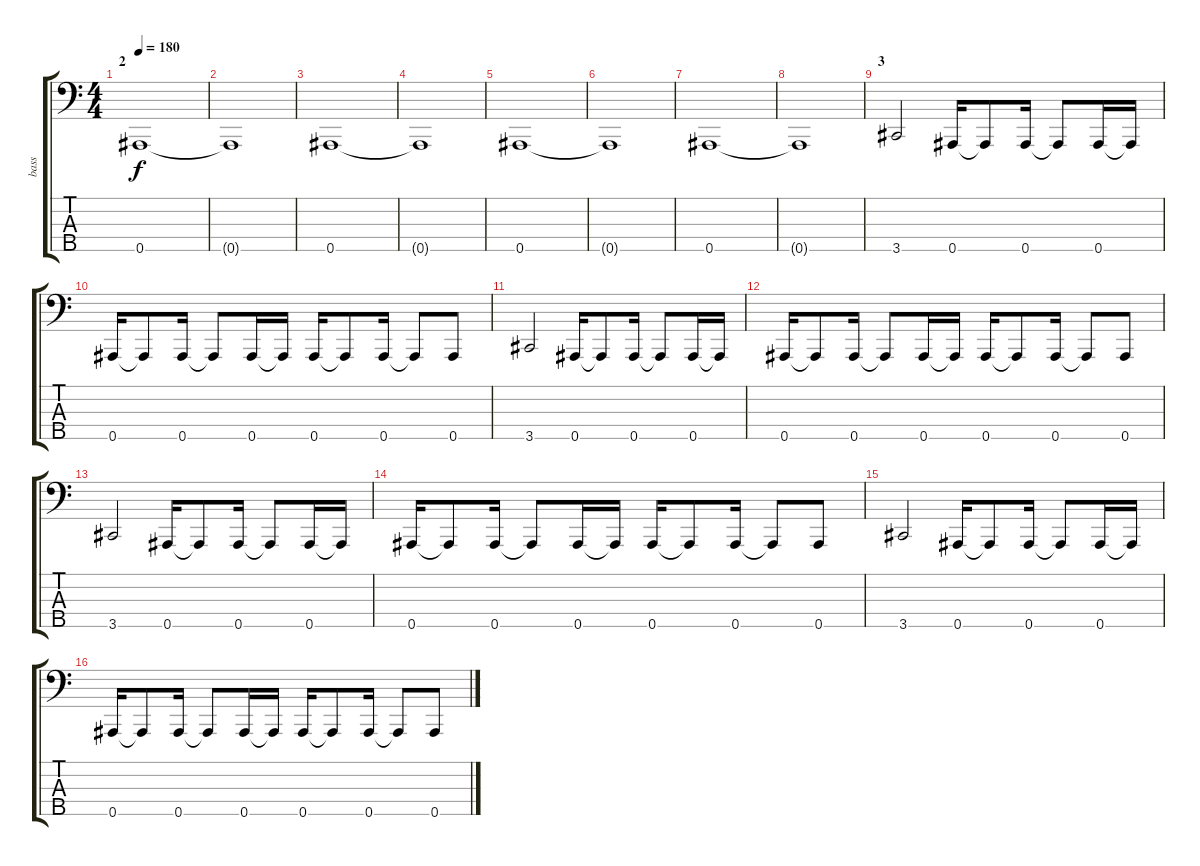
\track ("bass" "bass") {instrument electricbasspick}
\staff {score tabs}
\tuning (Gb2 Db2 Ab1 Eb1 Bb0) {hide}
\ts (4 4)
\section ("" "2")
\tempo 180
\clef f4
\ks c
0.5.1{dy f} |
0.5{t}.1 |
0.5.1 |
0.5{t}.1 |
0.5.1 |
0.5{t}.1 |
0.5.1 |
0.5{t}.1 |
\section ("" "3")
3.5.2 0.5.16 0.5{t}.8 0.5.16 0.5{t}.8 0.5.16 0.5{t}.16 |
0.5.16 0.5{t}.8 0.5.16 0.5{t}.8 0.5.16 0.5{t}.16 0.5.16 0.5{t}.8 0.5.16 0.5{t}.8 0.5.8 |
3.5.2 0.5.16 0.5{t}.8 0.5.16 0.5{t}.8 0.5.16 0.5{t}.16 |
0.5.16 0.5{t}.8 0.5.16 0.5{t}.8 0.5.16 0.5{t}.16 0.5.16 0.5{t}.8 0.5.16 0.5{t}.8 0.5.8 |
3.5.2 0.5.16 0.5{t}.8 0.5.16 0.5{t}.8 0.5.16 0.5{t}.16 |
0.5.16 0.5{t}.8 0.5.16 0.5{t}.8 0.5.16 0.5{t}.16 0.5.16 0.5{t}.8 0.5.16 0.5{t}.8 0.5.8 |
3.5.2 0.5.16 0.5{t}.8 0.5.16 0.5{t}.8 0.5.16 0.5{t}.16 |
0.5.16 0.5{t}.8 0.5.16 0.5{t}.8 0.5.16 0.5{t}.16 0.5.16 0.5{t}.8 0.5.16 0.5{t}.8 0.5.8
